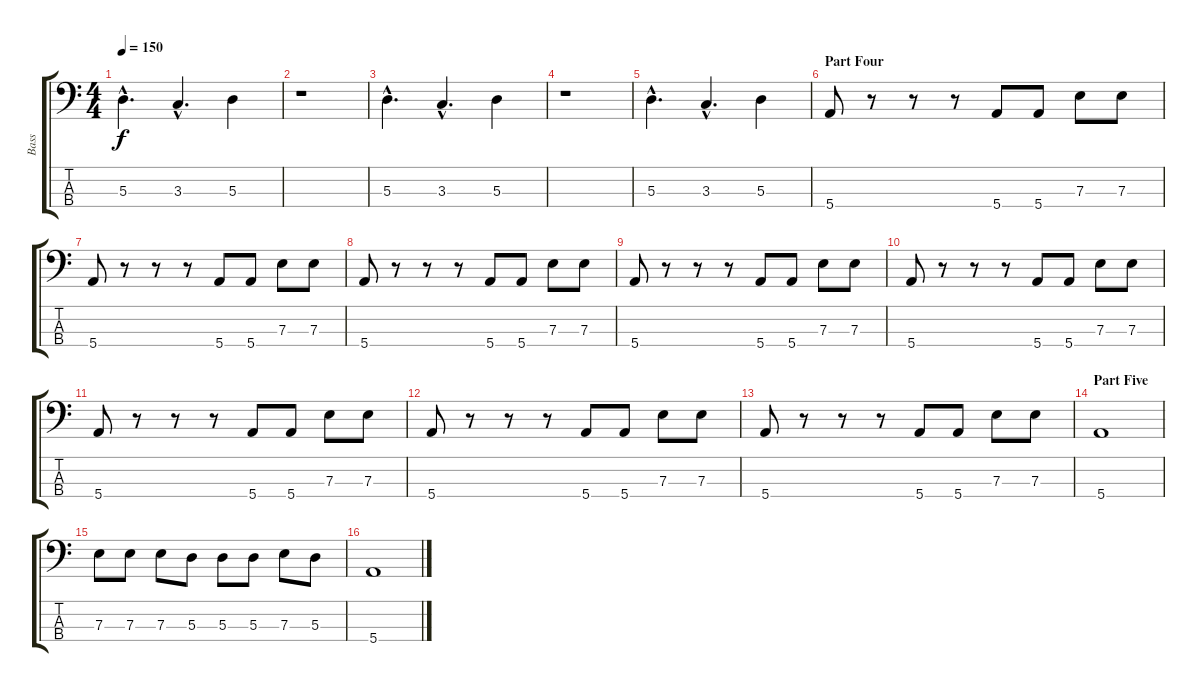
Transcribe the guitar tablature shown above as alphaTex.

\track ("Bass" "Bass") {instrument electricbasspick}
\staff {score tabs}
\tuning (G2 D2 A1 E1) {hide}
\ts (4 4)
\tempo 150
\clef f4
\ks c
5.3{hac}.4{d dy f} 3.3{hac}.4{d} 5.3.4 |
r.1 |
5.3{hac}.4{d} 3.3{hac}.4{d} 5.3.4 |
r.1 |
5.3{hac}.4{d} 3.3{hac}.4{d} 5.3.4 |
\section ("" "Part Four")
5.4.8 r.8 r.8 r.8 5.4.8 5.4.8 7.3.8 7.3.8 |
5.4.8 r.8 r.8 r.8 5.4.8 5.4.8 7.3.8 7.3.8 |
5.4.8 r.8 r.8 r.8 5.4.8 5.4.8 7.3.8 7.3.8 |
5.4.8 r.8 r.8 r.8 5.4.8 5.4.8 7.3.8 7.3.8 |
5.4.8 r.8 r.8 r.8 5.4.8 5.4.8 7.3.8 7.3.8 |
5.4.8 r.8 r.8 r.8 5.4.8 5.4.8 7.3.8 7.3.8 |
5.4.8 r.8 r.8 r.8 5.4.8 5.4.8 7.3.8 7.3.8 |
5.4.8 r.8 r.8 r.8 5.4.8 5.4.8 7.3.8 7.3.8 |
\section ("" "Part Five")
5.4.1 |
7.3.8 7.3.8 7.3.8 5.3.8 5.3.8 5.3.8 7.3.8 5.3.8 |
5.4.1
